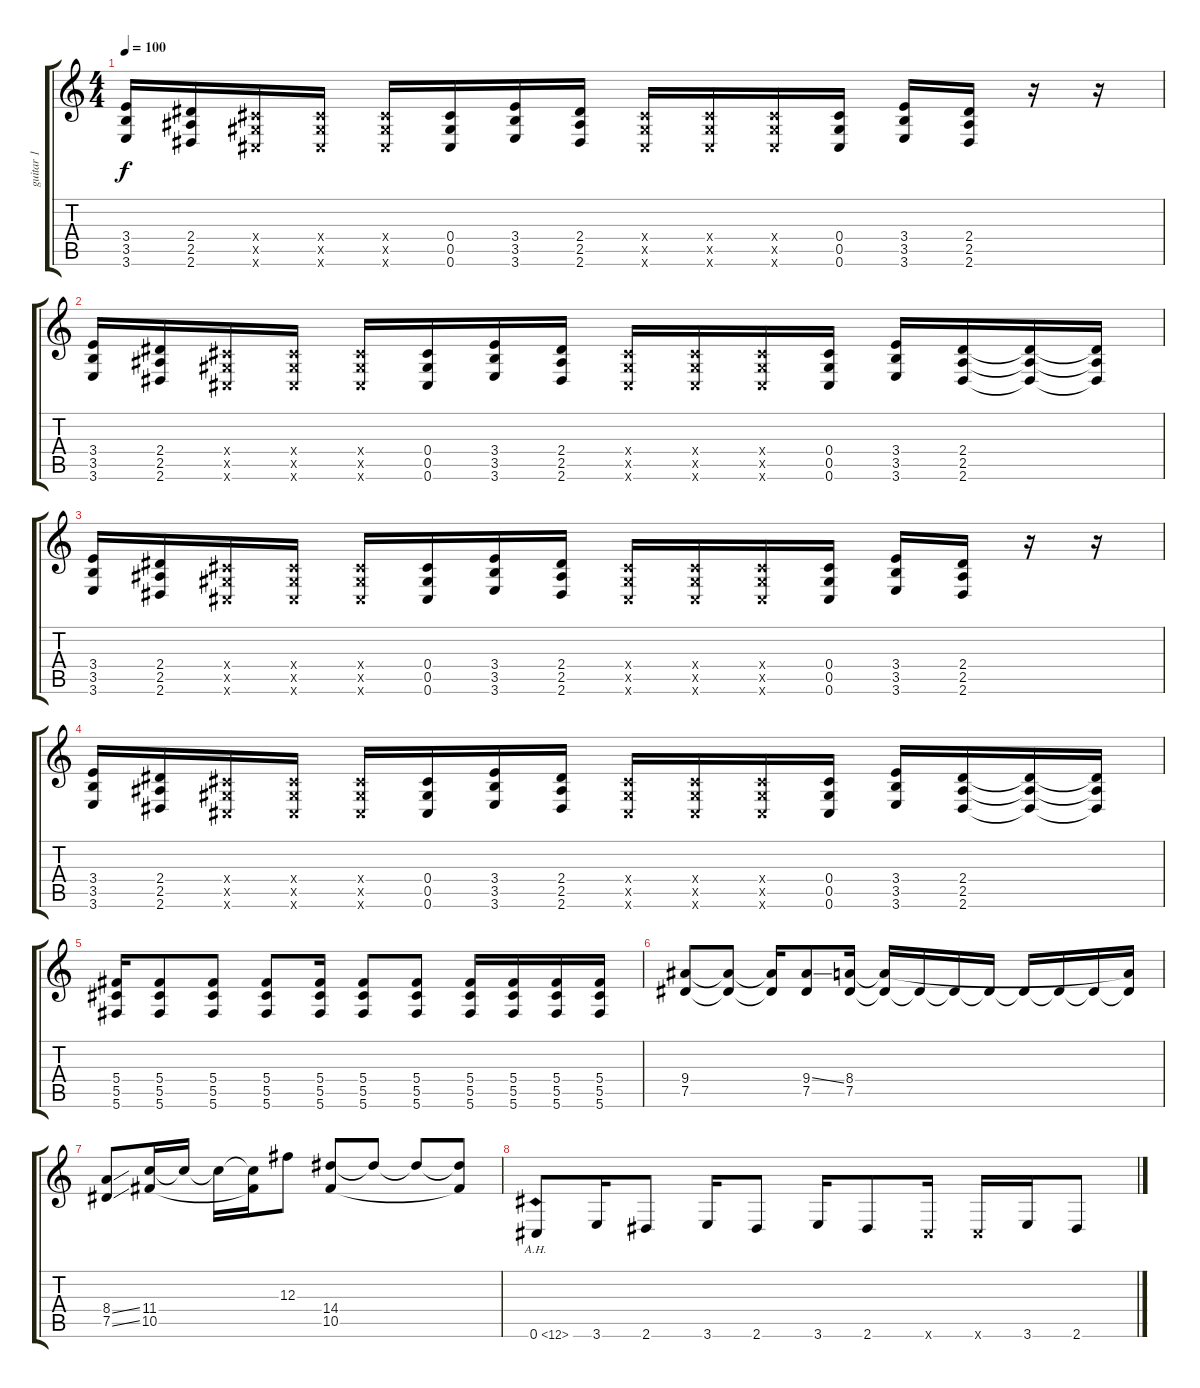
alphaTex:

\track ("guitar 1" "guitar 1") {instrument distortionguitar}
\staff {score tabs}
\tuning (Eb4 Bb3 Gb3 Db3 Ab2 Db2) {hide}
\ts (4 4)
\tempo 100
\clef g2
\ks c
(3.4 3.5 3.6).16{dy f} (2.4 2.5 2.6).16 (0.4{x} 0.5{x} 0.6{x}).16 (0.4{x} 0.5{x} 0.6{x}).16 (0.4{x} 0.5{x} 0.6{x}).16 (0.4 0.5 0.6).16 (3.4 3.5 3.6).16 (2.4 2.5 2.6).16 (0.4{x} 0.5{x} 0.6{x}).16 (0.4{x} 0.5{x} 0.6{x}).16 (0.4{x} 0.5{x} 0.6{x}).16 (0.4 0.5 0.6).16 (3.4 3.5 3.6).16 (2.4 2.5 2.6).16 r.16 r.16 |
(3.4 3.5 3.6).16 (2.4 2.5 2.6).16 (0.4{x} 0.5{x} 0.6{x}).16 (0.4{x} 0.5{x} 0.6{x}).16 (0.4{x} 0.5{x} 0.6{x}).16 (0.4 0.5 0.6).16 (3.4 3.5 3.6).16 (2.4 2.5 2.6).16 (0.4{x} 0.5{x} 0.6{x}).16 (0.4{x} 0.5{x} 0.6{x}).16 (0.4{x} 0.5{x} 0.6{x}).16 (0.4 0.5 0.6).16 (3.4 3.5 3.6).16 (2.4 2.5 2.6).16 (2.4{t} 2.5{t} 2.6{t}).16 (2.4{t} 2.5{t} 2.6{t}).16 |
(3.4 3.5 3.6).16 (2.4 2.5 2.6).16 (0.4{x} 0.5{x} 0.6{x}).16 (0.4{x} 0.5{x} 0.6{x}).16 (0.4{x} 0.5{x} 0.6{x}).16 (0.4 0.5 0.6).16 (3.4 3.5 3.6).16 (2.4 2.5 2.6).16 (0.4{x} 0.5{x} 0.6{x}).16 (0.4{x} 0.5{x} 0.6{x}).16 (0.4{x} 0.5{x} 0.6{x}).16 (0.4 0.5 0.6).16 (3.4 3.5 3.6).16 (2.4 2.5 2.6).16 r.16 r.16 |
(3.4 3.5 3.6).16 (2.4 2.5 2.6).16 (0.4{x} 0.5{x} 0.6{x}).16 (0.4{x} 0.5{x} 0.6{x}).16 (0.4{x} 0.5{x} 0.6{x}).16 (0.4 0.5 0.6).16 (3.4 3.5 3.6).16 (2.4 2.5 2.6).16 (0.4{x} 0.5{x} 0.6{x}).16 (0.4{x} 0.5{x} 0.6{x}).16 (0.4{x} 0.5{x} 0.6{x}).16 (0.4 0.5 0.6).16 (3.4 3.5 3.6).16 (2.4 2.5 2.6).16 (2.4{t} 2.5{t} 2.6{t}).16 (2.4{t} 2.5{t} 2.6{t}).16 |
(5.4 5.5 5.6).16 (5.4 5.5 5.6).8 (5.4 5.5 5.6).8 (5.4 5.5 5.6).8 (5.4 5.5 5.6).16 (5.4 5.5 5.6).8 (5.4 5.5 5.6).8 (5.4 5.5 5.6).16 (5.4 5.5 5.6).16 (5.4 5.5 5.6).16 (5.4 5.5 5.6).16 |
(9.4 7.5).8 (9.4{t} 7.5{t}).8 (9.4{t} 7.5{t}).16 (9.4{ss} 7.5).8 (8.4 7.5).16 (8.4{t} 7.5{t}).16 7.5{t}.16 7.5{t}.16 7.5{t}.16 7.5{t}.16 7.5{t}.16 7.5{t}.16 (8.4{t} 7.5{t}).16 |
(8.4{ss} 7.5{ss}).8 (11.4 10.5).16 11.4{t}.16 11.4{t}.16 (11.4{t} 10.5{t}).16 12.3.8 (14.4 10.5).8 14.4{t}.8 14.4{t}.8 (14.4{t} 10.5{t}).8 |
0.6{ah 12}.8 3.6.16 2.6.8 3.6.16 2.6.8 3.6.16 2.6.8 0.6{x}.16 0.6{x}.16 3.6.16 2.6.8
